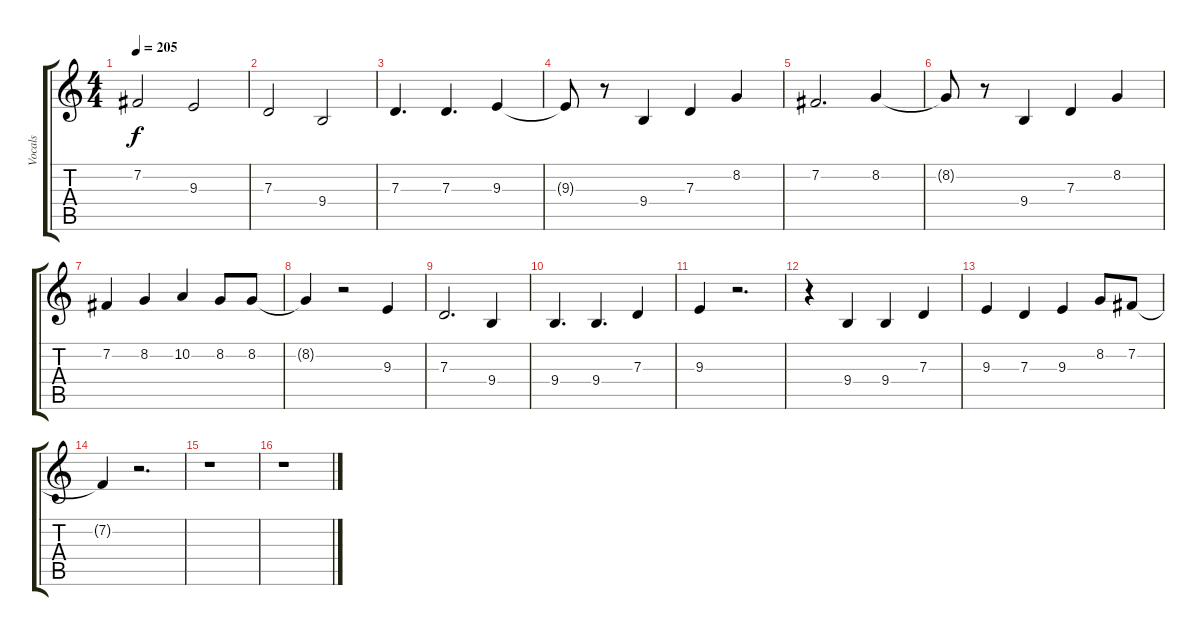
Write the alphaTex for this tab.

\track ("Vocals" "Vocals") {instrument oboe}
\staff {score tabs}
\tuning (E4 B3 G3 D3 A2 E2) {hide}
\ts (4 4)
\tempo 205
\clef g2
\ks c
7.2.2{dy f} 9.3.2 |
7.3.2 9.4.2 |
7.3.4{d} 7.3.4{d} 9.3.4 |
9.3{t}.8 r.8 9.4.4 7.3.4 8.2.4 |
7.2.2{d} 8.2.4 |
8.2{t}.8 r.8 9.4.4 7.3.4 8.2.4 |
7.2.4 8.2.4 10.2.4 8.2.8 8.2.8 |
8.2{t}.4 r.2 9.3.4 |
7.3.2{d} 9.4.4 |
9.4.4{d} 9.4.4{d} 7.3.4 |
9.3.4 r.2{d} |
r.4 9.4.4 9.4.4 7.3.4 |
9.3.4 7.3.4 9.3.4 8.2.8 7.2.8 |
7.2{t}.4 r.2{d} |
r.1 |
r.1
